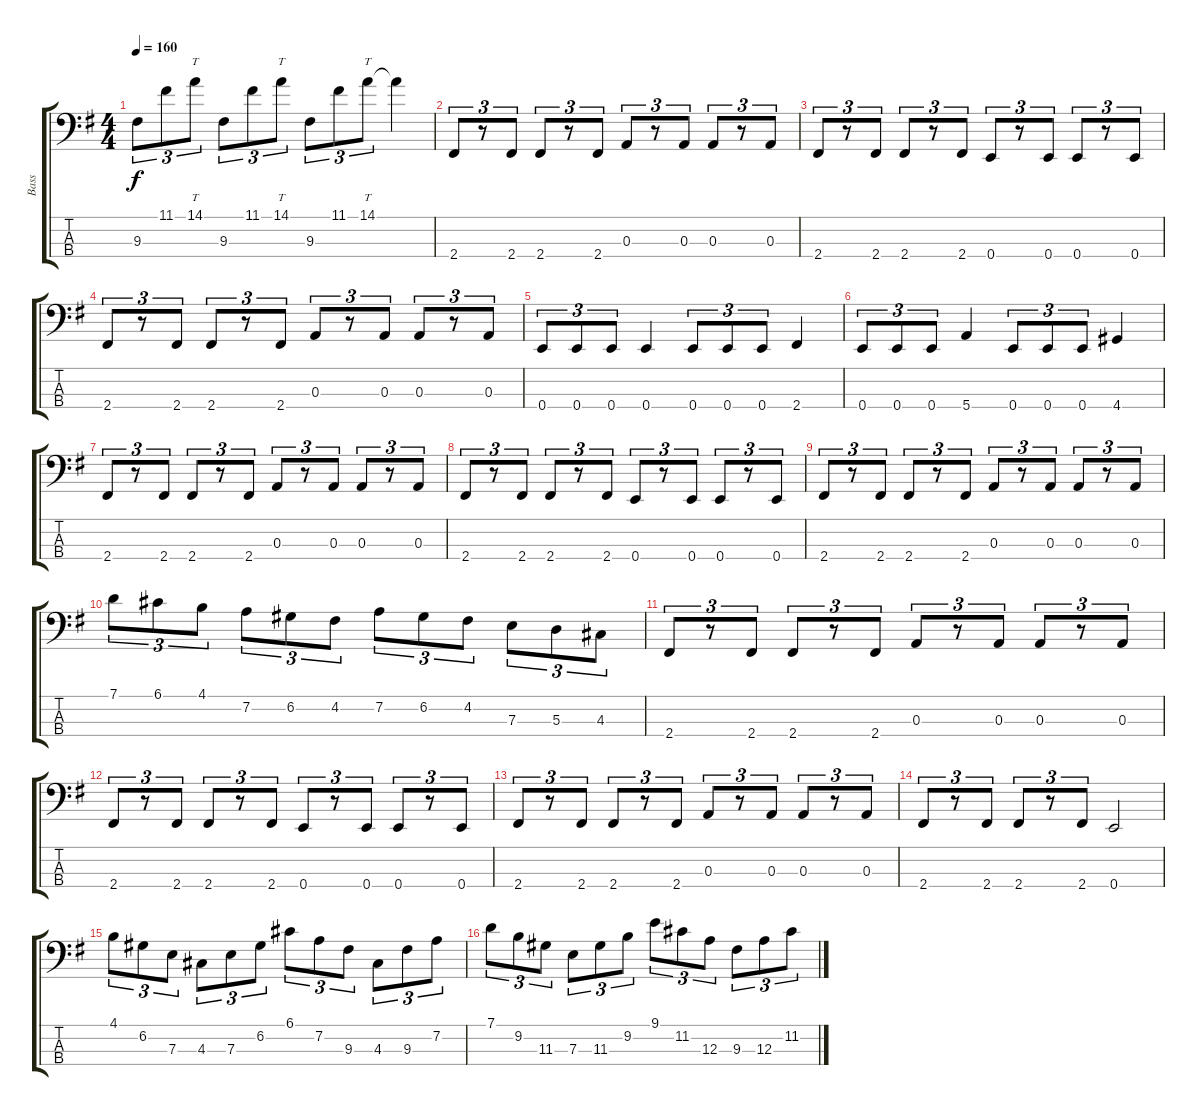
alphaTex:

\track ("Bass" "Bass") {instrument electricbasspick}
\staff {score tabs}
\tuning (G2 D2 A1 E1) {hide}
\ts (4 4)
\tempo 160
\clef f4
\ks g
9.3.8{tu (3 2) dy f} 11.1.8{tu (3 2)} 14.1.8{tt tu (3 2)} 9.3.8{tu (3 2)} 11.1.8{tu (3 2)} 14.1.8{tt tu (3 2)} 9.3.8{tu (3 2)} 11.1.8{tu (3 2)} 14.1.8{tt tu (3 2)} 14.1{t}.4 |
2.4.8{tu (3 2)} r.8{tu (3 2)} 2.4.8{tu (3 2)} 2.4.8{tu (3 2)} r.8{tu (3 2)} 2.4.8{tu (3 2)} 0.3.8{tu (3 2)} r.8{tu (3 2)} 0.3.8{tu (3 2)} 0.3.8{tu (3 2)} r.8{tu (3 2)} 0.3.8{tu (3 2)} |
2.4.8{tu (3 2)} r.8{tu (3 2)} 2.4.8{tu (3 2)} 2.4.8{tu (3 2)} r.8{tu (3 2)} 2.4.8{tu (3 2)} 0.4.8{tu (3 2)} r.8{tu (3 2)} 0.4.8{tu (3 2)} 0.4.8{tu (3 2)} r.8{tu (3 2)} 0.4.8{tu (3 2)} |
2.4.8{tu (3 2)} r.8{tu (3 2)} 2.4.8{tu (3 2)} 2.4.8{tu (3 2)} r.8{tu (3 2)} 2.4.8{tu (3 2)} 0.3.8{tu (3 2)} r.8{tu (3 2)} 0.3.8{tu (3 2)} 0.3.8{tu (3 2)} r.8{tu (3 2)} 0.3.8{tu (3 2)} |
0.4.8{tu (3 2)} 0.4.8{tu (3 2)} 0.4.8{tu (3 2)} 0.4.4 0.4.8{tu (3 2)} 0.4.8{tu (3 2)} 0.4.8{tu (3 2)} 2.4.4 |
0.4.8{tu (3 2)} 0.4.8{tu (3 2)} 0.4.8{tu (3 2)} 5.4.4 0.4.8{tu (3 2)} 0.4.8{tu (3 2)} 0.4.8{tu (3 2)} 4.4.4 |
2.4.8{tu (3 2)} r.8{tu (3 2)} 2.4.8{tu (3 2)} 2.4.8{tu (3 2)} r.8{tu (3 2)} 2.4.8{tu (3 2)} 0.3.8{tu (3 2)} r.8{tu (3 2)} 0.3.8{tu (3 2)} 0.3.8{tu (3 2)} r.8{tu (3 2)} 0.3.8{tu (3 2)} |
2.4.8{tu (3 2)} r.8{tu (3 2)} 2.4.8{tu (3 2)} 2.4.8{tu (3 2)} r.8{tu (3 2)} 2.4.8{tu (3 2)} 0.4.8{tu (3 2)} r.8{tu (3 2)} 0.4.8{tu (3 2)} 0.4.8{tu (3 2)} r.8{tu (3 2)} 0.4.8{tu (3 2)} |
2.4.8{tu (3 2)} r.8{tu (3 2)} 2.4.8{tu (3 2)} 2.4.8{tu (3 2)} r.8{tu (3 2)} 2.4.8{tu (3 2)} 0.3.8{tu (3 2)} r.8{tu (3 2)} 0.3.8{tu (3 2)} 0.3.8{tu (3 2)} r.8{tu (3 2)} 0.3.8{tu (3 2)} |
7.1.8{tu (3 2)} 6.1.8{tu (3 2)} 4.1.8{tu (3 2)} 7.2.8{tu (3 2)} 6.2.8{tu (3 2)} 4.2.8{tu (3 2)} 7.2.8{tu (3 2)} 6.2.8{tu (3 2)} 4.2.8{tu (3 2)} 7.3.8{tu (3 2)} 5.3.8{tu (3 2)} 4.3.8{tu (3 2)} |
2.4.8{tu (3 2)} r.8{tu (3 2)} 2.4.8{tu (3 2)} 2.4.8{tu (3 2)} r.8{tu (3 2)} 2.4.8{tu (3 2)} 0.3.8{tu (3 2)} r.8{tu (3 2)} 0.3.8{tu (3 2)} 0.3.8{tu (3 2)} r.8{tu (3 2)} 0.3.8{tu (3 2)} |
2.4.8{tu (3 2)} r.8{tu (3 2)} 2.4.8{tu (3 2)} 2.4.8{tu (3 2)} r.8{tu (3 2)} 2.4.8{tu (3 2)} 0.4.8{tu (3 2)} r.8{tu (3 2)} 0.4.8{tu (3 2)} 0.4.8{tu (3 2)} r.8{tu (3 2)} 0.4.8{tu (3 2)} |
2.4.8{tu (3 2)} r.8{tu (3 2)} 2.4.8{tu (3 2)} 2.4.8{tu (3 2)} r.8{tu (3 2)} 2.4.8{tu (3 2)} 0.3.8{tu (3 2)} r.8{tu (3 2)} 0.3.8{tu (3 2)} 0.3.8{tu (3 2)} r.8{tu (3 2)} 0.3.8{tu (3 2)} |
2.4.8{tu (3 2)} r.8{tu (3 2)} 2.4.8{tu (3 2)} 2.4.8{tu (3 2)} r.8{tu (3 2)} 2.4.8{tu (3 2)} 0.4.2 |
4.1.8{tu (3 2)} 6.2.8{tu (3 2)} 7.3.8{tu (3 2)} 4.3.8{tu (3 2)} 7.3.8{tu (3 2)} 6.2.8{tu (3 2)} 6.1.8{tu (3 2)} 7.2.8{tu (3 2)} 9.3.8{tu (3 2)} 4.3.8{tu (3 2)} 9.3.8{tu (3 2)} 7.2.8{tu (3 2)} |
7.1.8{tu (3 2)} 9.2.8{tu (3 2)} 11.3.8{tu (3 2)} 7.3.8{tu (3 2)} 11.3.8{tu (3 2)} 9.2.8{tu (3 2)} 9.1.8{tu (3 2)} 11.2.8{tu (3 2)} 12.3.8{tu (3 2)} 9.3.8{tu (3 2)} 12.3.8{tu (3 2)} 11.2.8{tu (3 2)}
